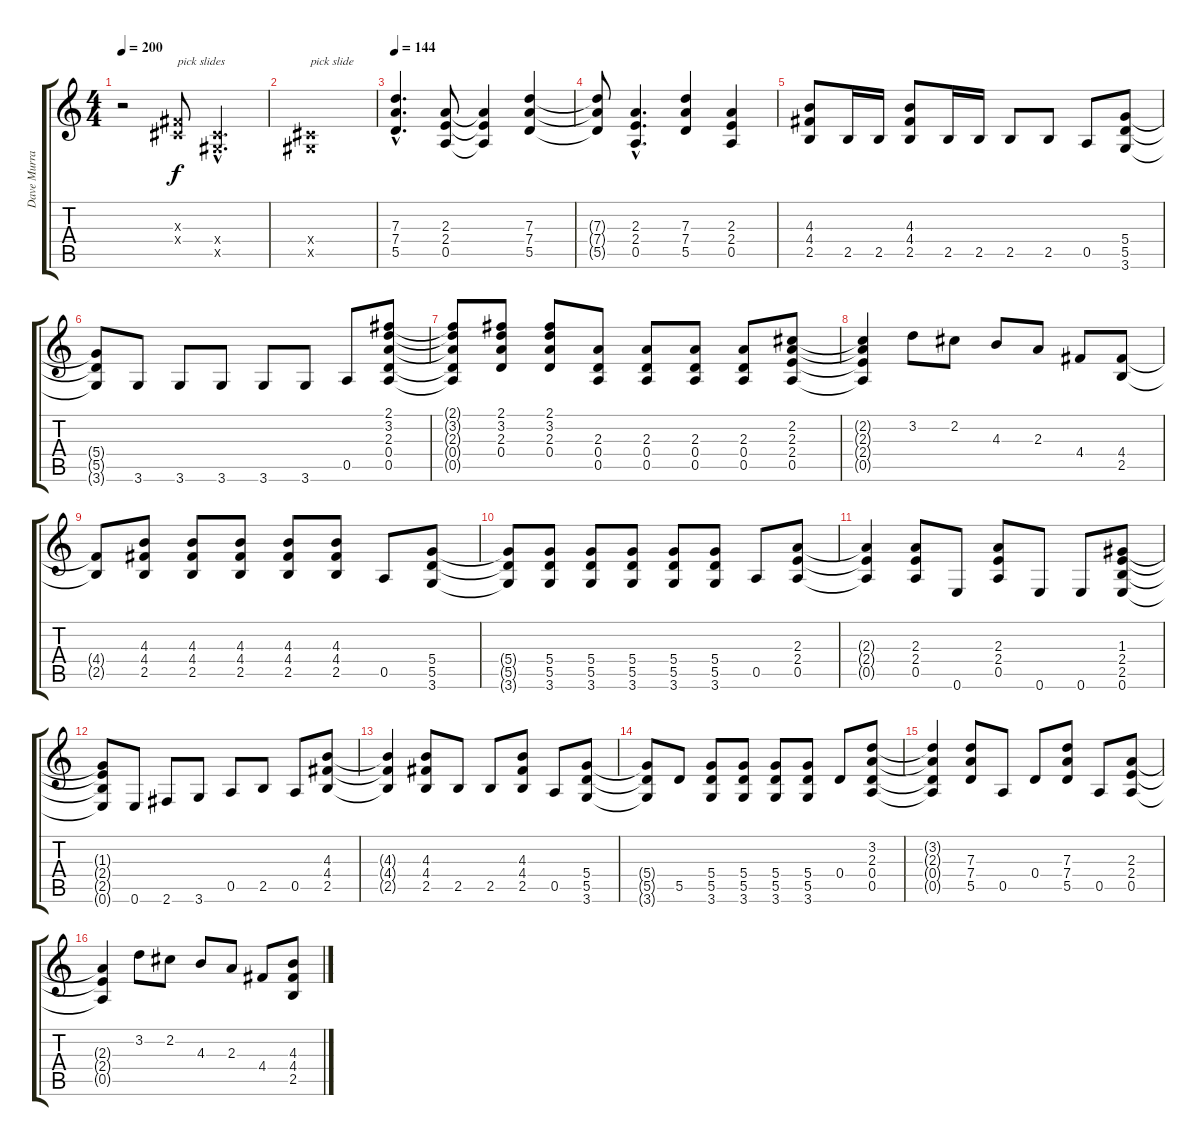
\track ("Dave Murray" "Dave Murra") {instrument distortionguitar}
\staff {score tabs}
\tuning (E4 B3 G3 D3 A2 E2) {hide}
\ts (4 4)
\tempo 200
\clef g2
\ks c
r.2{dy f} (-1.3{x} -1.4{x}).8{txt "pick slides"} (-1.4{hac x} -1.5{hac x}).4{d} |
(-1.4{x} -1.5{x}).1{txt "pick slide"} |
\tempo 144
(7.3{hac} 7.4{hac} 5.5{hac}).4{d} (2.3 2.4 0.5).8 (2.3{t} 2.4{t} 0.5{t}).4 (7.3 7.4 5.5).4 |
(7.3{t} 7.4{t} 5.5{t}).8 (2.3{hac} 2.4{hac} 0.5{hac}).4{d} (7.3 7.4 5.5).4 (2.3 2.4 0.5).4 |
(4.3 4.4 2.5).8 2.5.16 2.5.16 (4.3 4.4 2.5).8 2.5.16 2.5.16 2.5.8 2.5.8 0.5.8 (5.4 5.5 3.6).8 |
(5.4{t} 5.5{t} 3.6{t}).8 3.6.8 3.6.8 3.6.8 3.6.8 3.6.8 0.5.8 (2.1 3.2 2.3 0.4 0.5).8 |
(2.1{t} 3.2{t} 2.3{t} 0.4{t} 0.5{t}).8 (2.1 3.2 2.3 0.4).8 (2.1 3.2 2.3 0.4).8 (2.3 0.4 0.5).8 (2.3 0.4 0.5).8 (2.3 0.4 0.5).8 (2.3 0.4 0.5).8 (2.2 2.3 2.4 0.5).8 |
(2.2{t} 2.3{t} 2.4{t} 0.5{t}).4 3.2.8 2.2.8 4.3.8 2.3.8 4.4.8 (4.4 2.5).8 |
(4.4{t} 2.5{t}).8 (4.3 4.4 2.5).8 (4.3 4.4 2.5).8 (4.3 4.4 2.5).8 (4.3 4.4 2.5).8 (4.3 4.4 2.5).8 0.5.8 (5.4 5.5 3.6).8 |
(5.4{t} 5.5{t} 3.6{t}).8 (5.4 5.5 3.6).8 (5.4 5.5 3.6).8 (5.4 5.5 3.6).8 (5.4 5.5 3.6).8 (5.4 5.5 3.6).8 0.5.8 (2.3 2.4 0.5).8 |
(2.3{t} 2.4{t} 0.5{t}).4 (2.3 2.4 0.5).8 0.6.8 (2.3 2.4 0.5).8 0.6.8 0.6.8 (1.3 2.4 2.5 0.6).8 |
(1.3{t} 2.4{t} 2.5{t} 0.6{t}).8 0.6.8 2.6.8 3.6.8 0.5.8 2.5.8 0.5.8 (4.3 4.4 2.5).8 |
(4.3{t} 4.4{t} 2.5{t}).4 (4.3 4.4 2.5).8 2.5.8 2.5.8 (4.3 4.4 2.5).8 0.5.8 (5.4 5.5 3.6).8 |
(5.4{t} 5.5{t} 3.6{t}).8 5.5.8 (5.4 5.5 3.6).8 (5.4 5.5 3.6).8 (5.4 5.5 3.6).8 (5.4 5.5 3.6).8 0.4.8 (3.2 2.3 0.4 0.5).8 |
(3.2{t} 2.3{t} 0.4{t} 0.5{t}).4 (7.3 7.4 5.5).8 0.5.8 0.4.8 (7.3 7.4 5.5).8 0.5.8 (2.3 2.4 0.5).8 |
(2.3{t} 2.4{t} 0.5{t}).4 3.2.8 2.2.8 4.3.8 2.3.8 4.4.8 (4.3 4.4 2.5).8
